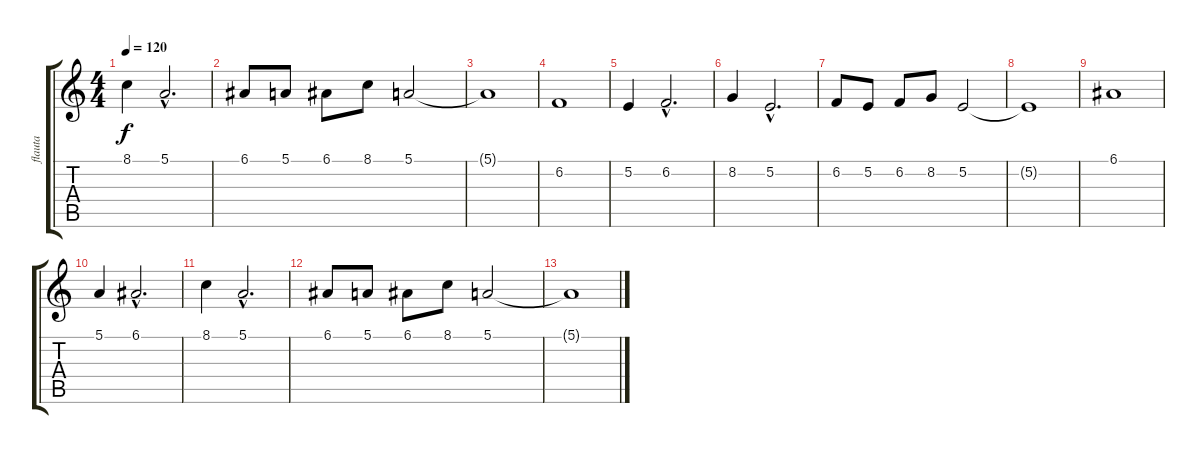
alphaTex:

\track ("flauta" "flauta") {instrument flute}
\staff {score tabs}
\tuning (E4 B3 G3 D3 A2 E2) {hide}
\ts (4 4)
\tempo 120
\clef g2
\ks c
8.1.4{dy f} 5.1{hac}.2{d} |
6.1.8 5.1.8 6.1.8 8.1.8 5.1.2 |
5.1{t}.1 |
6.2.1 |
5.2.4 6.2{hac}.2{d} |
8.2.4 5.2{hac}.2{d} |
6.2.8 5.2.8 6.2.8 8.2.8 5.2.2 |
5.2{t}.1 |
6.1.1 |
5.1.4 6.1{hac}.2{d} |
8.1.4 5.1{hac}.2{d} |
6.1.8 5.1.8 6.1.8 8.1.8 5.1.2 |
5.1{t}.1
